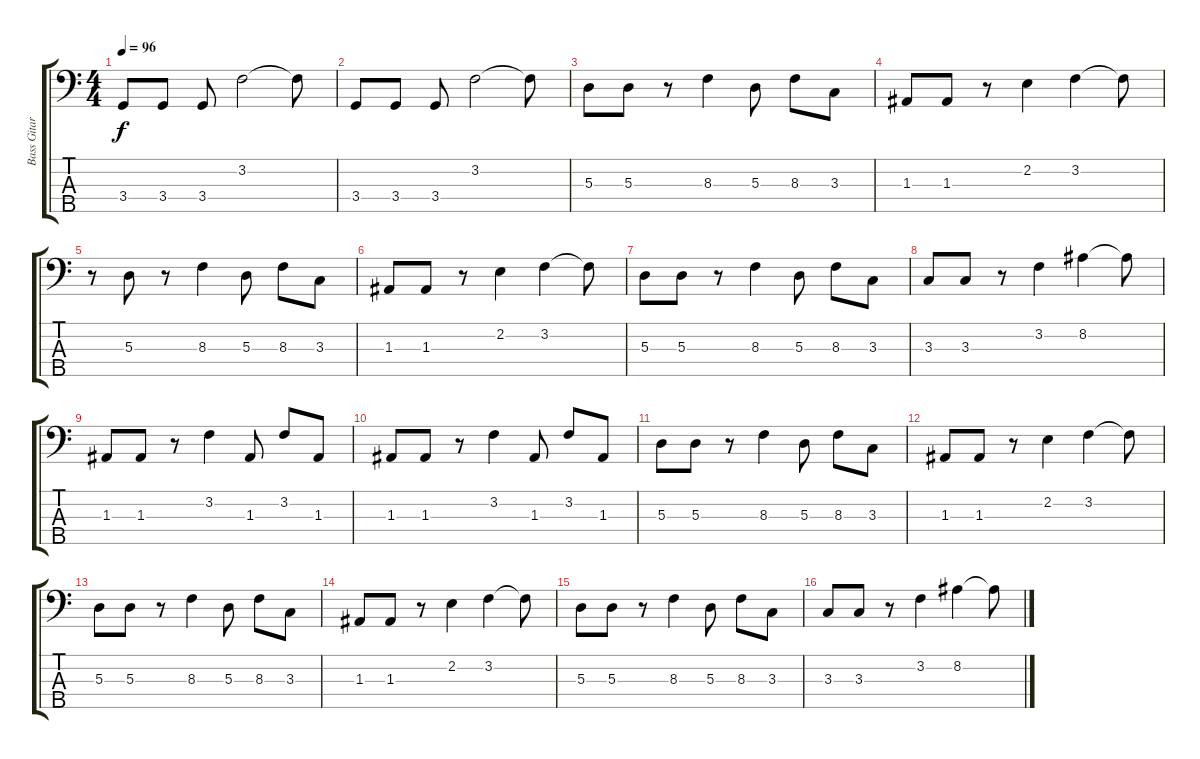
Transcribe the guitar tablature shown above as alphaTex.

\track ("Bass Gitar" "Bass Gitar") {instrument electricbassfinger}
\staff {score tabs}
\tuning (G2 D2 A1 E1 B0) {hide}
\ts (4 4)
\tempo 96
\clef f4
\ks c
3.4.8{dy f} 3.4.8 3.4.8 3.2.2 3.2{t}.8 |
3.4.8 3.4.8 3.4.8 3.2.2 3.2{t}.8 |
5.3.8 5.3.8 r.8 8.3.4 5.3.8 8.3.8 3.3.8 |
1.3.8 1.3.8 r.8 2.2.4 3.2.4 3.2{t}.8 |
r.8 5.3.8 r.8 8.3.4 5.3.8 8.3.8 3.3.8 |
1.3.8 1.3.8 r.8 2.2.4 3.2.4 3.2{t}.8 |
5.3.8 5.3.8 r.8 8.3.4 5.3.8 8.3.8 3.3.8 |
3.3.8 3.3.8 r.8 3.2.4 8.2.4 8.2{t}.8 |
1.3.8 1.3.8 r.8 3.2.4 1.3.8 3.2.8 1.3.8 |
1.3.8 1.3.8 r.8 3.2.4 1.3.8 3.2.8 1.3.8 |
5.3.8 5.3.8 r.8 8.3.4 5.3.8 8.3.8 3.3.8 |
1.3.8 1.3.8 r.8 2.2.4 3.2.4 3.2{t}.8 |
5.3.8 5.3.8 r.8 8.3.4 5.3.8 8.3.8 3.3.8 |
1.3.8 1.3.8 r.8 2.2.4 3.2.4 3.2{t}.8 |
5.3.8 5.3.8 r.8 8.3.4 5.3.8 8.3.8 3.3.8 |
3.3.8 3.3.8 r.8 3.2.4 8.2.4 8.2{t}.8
